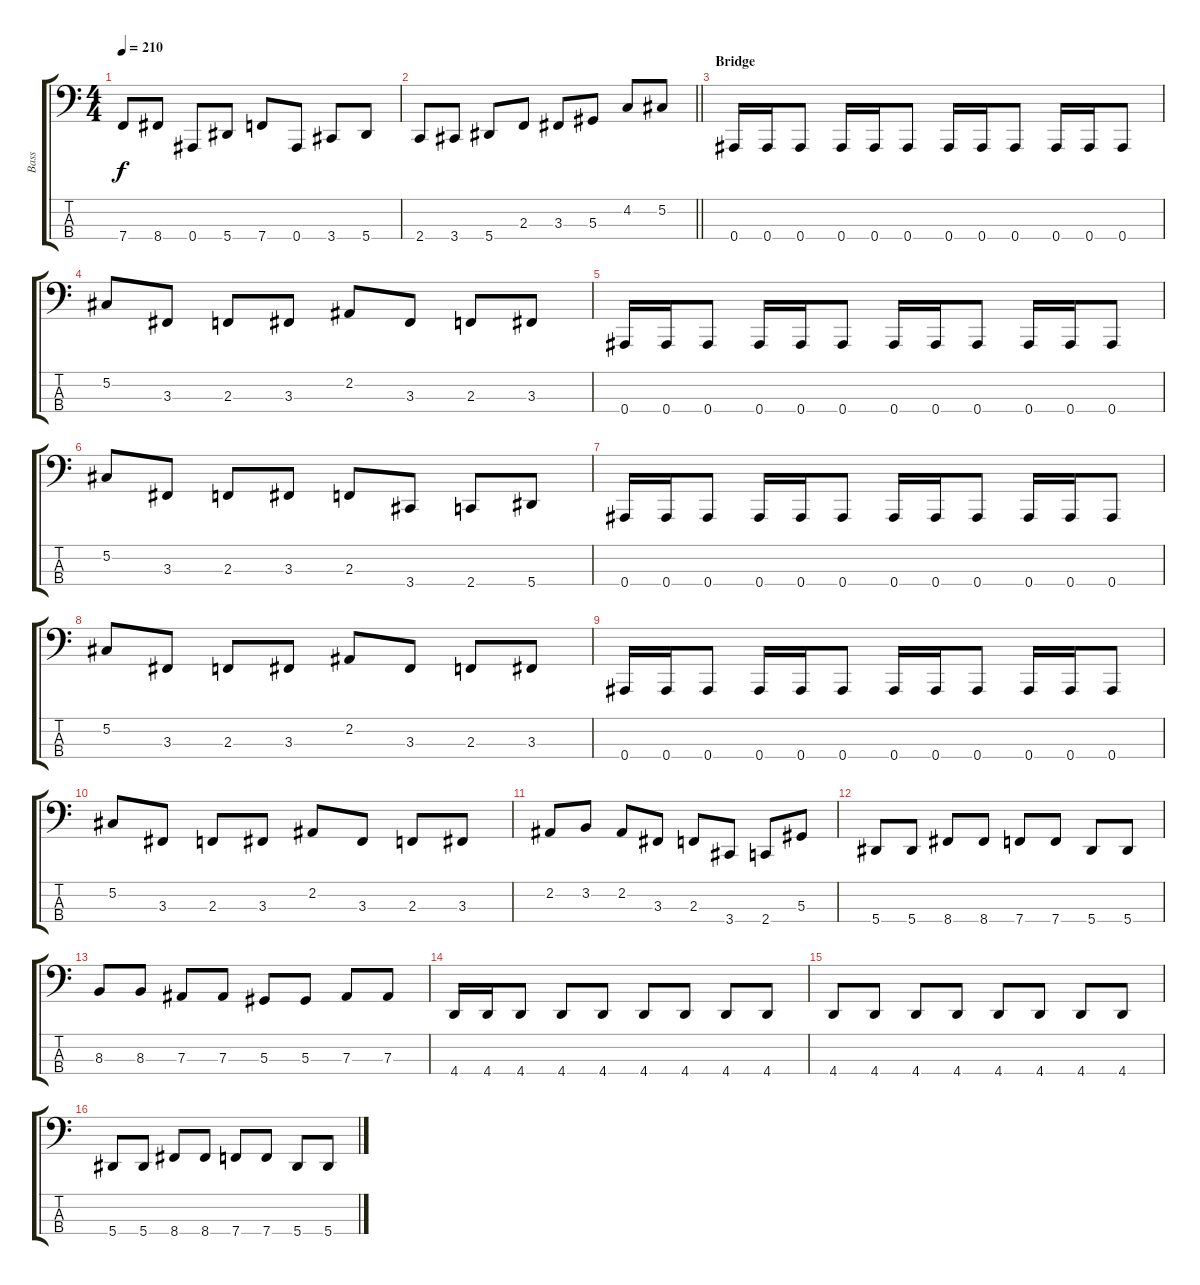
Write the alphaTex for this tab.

\track ("Bass" "Bass") {instrument electricbassfinger}
\staff {score tabs}
\tuning (Db2 Ab1 Eb1 Bb0) {hide}
\ts (4 4)
\tempo 210
\clef f4
\ks c
7.4.8{dy f} 8.4.8 0.4.8 5.4.8 7.4.8 0.4.8 3.4.8 5.4.8 |
\barLineRight lightlight
2.4.8 3.4.8 5.4.8 2.3.8 3.3.8 5.3.8 4.2.8 5.2.8 |
\section ("" "Bridge")
0.4.16 0.4.16 0.4.8 0.4.16 0.4.16 0.4.8 0.4.16 0.4.16 0.4.8 0.4.16 0.4.16 0.4.8 |
5.2.8 3.3.8 2.3.8 3.3.8 2.2.8 3.3.8 2.3.8 3.3.8 |
0.4.16 0.4.16 0.4.8 0.4.16 0.4.16 0.4.8 0.4.16 0.4.16 0.4.8 0.4.16 0.4.16 0.4.8 |
5.2.8 3.3.8 2.3.8 3.3.8 2.3.8 3.4.8 2.4.8 5.4.8 |
0.4.16 0.4.16 0.4.8 0.4.16 0.4.16 0.4.8 0.4.16 0.4.16 0.4.8 0.4.16 0.4.16 0.4.8 |
5.2.8 3.3.8 2.3.8 3.3.8 2.2.8 3.3.8 2.3.8 3.3.8 |
0.4.16 0.4.16 0.4.8 0.4.16 0.4.16 0.4.8 0.4.16 0.4.16 0.4.8 0.4.16 0.4.16 0.4.8 |
5.2.8 3.3.8 2.3.8 3.3.8 2.2.8 3.3.8 2.3.8 3.3.8 |
2.2.8 3.2.8 2.2.8 3.3.8 2.3.8 3.4.8 2.4.8 5.3.8 |
5.4.8 5.4.8 8.4.8 8.4.8 7.4.8 7.4.8 5.4.8 5.4.8 |
8.3.8 8.3.8 7.3.8 7.3.8 5.3.8 5.3.8 7.3.8 7.3.8 |
4.4.16 4.4.16 4.4.8 4.4.8 4.4.8 4.4.8 4.4.8 4.4.8 4.4.8 |
4.4.8 4.4.8 4.4.8 4.4.8 4.4.8 4.4.8 4.4.8 4.4.8 |
5.4.8 5.4.8 8.4.8 8.4.8 7.4.8 7.4.8 5.4.8 5.4.8
